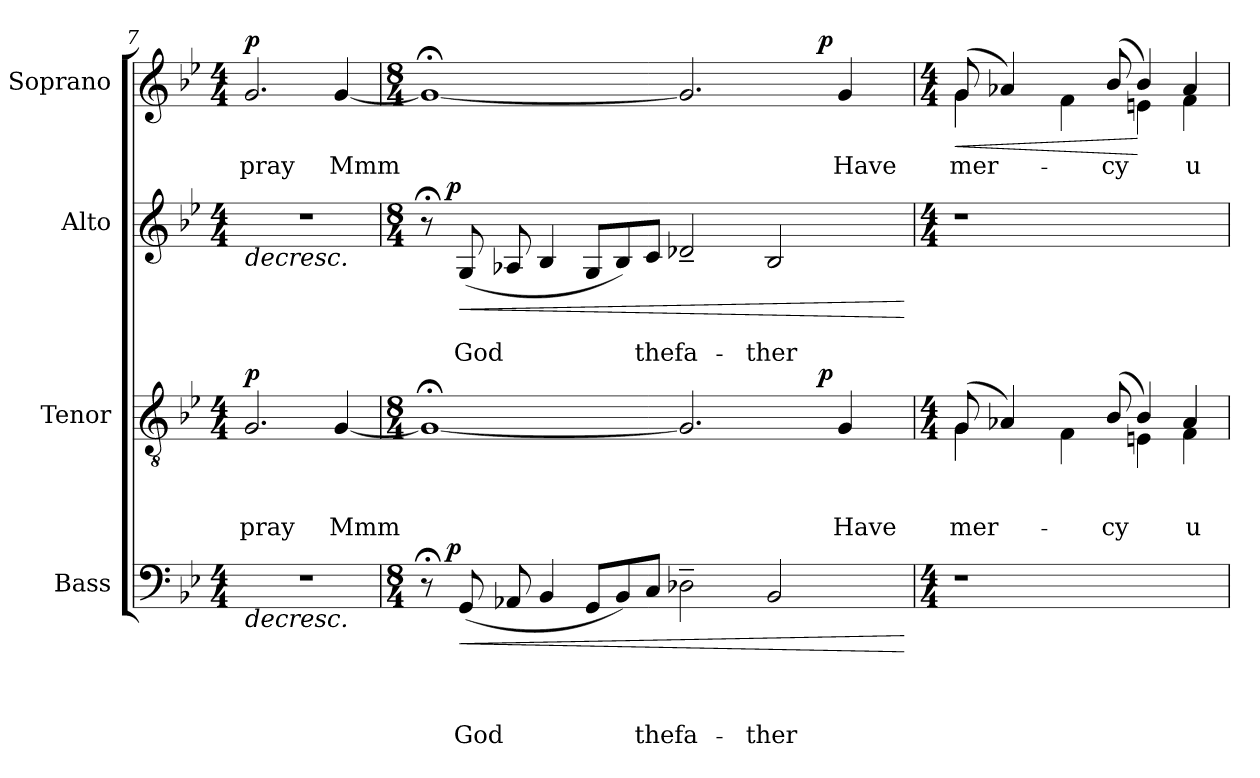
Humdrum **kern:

**kern	**text	**text	**text	**text	**dynam	**kern	**text	**text	**text	**dynam	**kern	**text	**text	**dynam	**kern	**text	**dynam
*part4	*part4	*part4	*part4	*part4	*part4	*part3	*part3	*part3	*part3	*part3	*part2	*part2	*part2	*part2	*part1	*part1	*part1
*staff4	*staff4	*staff4	*staff4	*staff4	*staff4	*staff3	*staff3	*staff3	*staff3	*staff3	*staff2	*staff2	*staff2	*staff2	*staff1	*staff1	*staff1
*I"Bass	*	*	*	*	*	*I"Tenor	*	*	*	*	*I"Alto	*	*	*	*I"Soprano	*	*
*clefF4	*	*	*	*	*	*clefGv2	*	*	*	*	*clefG2	*	*	*	*clefG2	*	*
*k[b-e-]	*	*	*	*	*	*k[b-e-]	*	*	*	*	*k[b-e-]	*	*	*	*k[b-e-]	*	*
*B-:	*	*	*	*	*	*B-:	*	*	*	*	*B-:	*	*	*	*B-:	*	*
*M4/4	*	*	*	*	*	*M4/4	*	*	*	*	*M4/4	*	*	*	*M4/4	*	*
=7	=7	=7	=7	=7	=7	=7	=7	=7	=7	=7	=7	=7	=7	=7	=7	=7	=7
!	!	!	!	!	!LO:HP:b	!	!	!	!LO:LY:b	!LO:DY:a	!	!	!	!LO:HP:b	!	!LO:LY:b	!LO:DY:a
1r	.	.	.	.	>	2.G/	.	.	pray	p	1r	.	.	>	2.g/	pray	p
!	!	!	!	!	!	!	!	!	!LO:LY:b	!	!	!	!	!	!	!LO:LY:b	!
.	.	.	.	.	.	[<4G/	.	.	Mmm	.	.	.	.	.	[<4g/	Mmm	.
!!LO:LB:g=z
=8	=8	=8	=8	=8	=8	=8	=8	=8	=8	=8	=8	=8	=8	=8	=8	=8	=8
*M8/4	*	*	*	*	*	*M8/4	*	*	*	*	*M8/4	*	*	*	*M8/4	*	*
*^	*	*	*	*	*	*^	*	*	*	*	*^	*	*	*	*^	*	*
8r;<	16.ryy	.	.	.	.	.	1G;_	1ryy	.	.	.	.	8r;<	16.ryy	.	.	.	1g;_	1ryy	.	.
!	!	!	!	!	!	!LO:DY:a	!	!	!	!	!	!	!	!	!	!	!LO:DY:a	!	!	!	!
.	1ryy	.	.	.	.	p	.	.	.	.	.	.	.	1ryy	.	.	p	.	.	.	.
!	!	!	!	!	!LO:LY:b	!LO:HP:b	!	!	!	!	!	!	!	!	!	!LO:LY:b	!LO:HP:b	!	!	!	!
(<8GG/	.	.	.	.	God	<	.	.	.	.	.	.	(<8G/	.	.	God	<	.	.	.	.
8AA-X/	.	.	.	.	.	.	.	.	.	.	.	.	8A-X/	.	.	.	.	.	.	.	.
4BB-/	.	.	.	.	.	.	.	.	.	.	.	.	4B-/	.	.	.	.	.	.	.	.
8GG/L	.	.	.	.	.	.	.	.	.	.	.	.	8G/L	.	.	.	.	.	.	.	.
8BB-/)	.	.	.	.	.	.	.	.	.	.	.	.	8B-/)	.	.	.	.	.	.	.	.
!	!	!	!	!	!LO:LY:b	!	!	!	!	!	!	!	!	!	!	!LO:LY:b	!	!	!	!	!
8C/J	.	.	.	.	the	.	.	.	.	.	.	.	8c/J	.	.	the	.	.	.	.	.
!	!	!	!	!	!LO:LY:b	!	!	!	!	!	!	!	!	!	!	!LO:LY:b	!	!	!	!	!
2D-X~>\	.	.	.	.	fa-	]	2.G/]	2ryy	.	.	.	.	2d-X~</	.	.	fa-	]	2.g/]	2ryy	.	.
.	2ryy	.	.	.	.	.	.	.	.	.	.	.	.	2ryy	.	.	.	.	.	.	.
!	!	!	!	!	!LO:LY:b	!	!	!	!	!	!	!	!	!	!	!LO:LY:b	!	!	!	!	!
2BB-/	.	.	.	.	-ther	.	.	8.ryy	.	.	.	.	2B-/	.	.	-ther	.	.	8.ryy	.	.
.	4ryy	.	.	.	.	.	.	.	.	.	.	.	.	4ryy	.	.	.	.	.	.	.
!	!	!	!	!	!	!	!	!	!	!	!	!LO:DY:a	!	!	!	!	!	!	!	!	!LO:DY:a
.	.	.	.	.	.	.	.	4ryy	.	.	.	p	.	.	.	.	.	.	4ryy	.	p
!	!	!	!	!	!	!	!	!	!	!	!LO:LY:b	!	!	!	!	!	!	!	!	!LO:LY:b	!
.	.	.	.	.	.	.	4G/	.	.	.	Have	.	.	.	.	.	.	4g/	.	Have	.
.	8ryy	.	.	.	.	.	.	.	.	.	.	.	.	8ryy	.	.	.	.	.	.	.
.	.	.	.	.	.	.	.	16ryy	.	.	.	.	.	.	.	.	.	.	16ryy	.	.
.	32ryy	.	.	.	.	.	.	.	.	.	.	.	.	32ryy	.	.	.	.	.	.	.
.	.	.	.	.	.	[	.	.	.	.	.	.	.	.	.	.	[	.	.	.	.
*v	*v	*	*	*	*	*	*	*	*	*	*	*	*v	*v	*	*	*	*	*	*	*
=9	=9	=9	=9	=9	=9	=9	=9	=9	=9	=9	=9	=9	=9	=9	=9	=9	=9	=9	=9
*M4/4	*	*	*	*	*	*M4/4	*	*	*	*	*	*M4/4	*	*	*	*M4/4	*	*	*
*^	*	*	*	*	*	*	*	*	*	*	*	*^	*	*	*	*	*	*	*
!LO:N:vis=1	!	!	!	!	!	!	!	!	!	!	!LO:LY:b	!	!LO:N:vis=1	!	!	!	!	!	!	!LO:LY:b	!LO:HP:b
*v	*v	*	*	*	*	*	*	*	*	*	*	*	*v	*v	*	*	*	*	*	*	*
1r	.	.	.	.	.	(8G/	4G\	.	.	mer-	.	1r	.	.	.	(8g/	4g\	mer-	<
.	.	.	.	.	.	4A-X/)	.	.	.	.	.	.	.	.	.	4a-X/)	.	.	.
.	.	.	.	.	.	.	2ryy	.	.	.	.	.	.	.	.	.	2ryy	.	.
.	.	.	.	.	.	(4F\	.	.	.	.	.	.	.	.	.	(4f\	.	.	.
!	!	!	!	!	!	!	!	!	!	!LO:LY:b	!	!	!	!	!	!	!	!LO:LY:b	!
.	.	.	.	.	.	(8B-/	.	.	.	-cy	.	.	.	.	.	(8b-/	.	-cy	.
.	.	.	.	.	.	4En\	4B-/)	.	.	.	.	.	.	.	.	4en\	4b-/)	.	[
!	!	!	!	!	!	!	!	!	!	!LO:LY:b	!	!	!	!	!	!	!	!LO:LY:b	!
4ryy	.	.	.	.	.	4A-/	4F\	.	.	u-	.	4ryy	.	.	.	4a-/	4f\	u-	.
*	*	*	*	*	*	*v	*v	*	*	*	*	*	*	*	*	*v	*v	*	*
=	=	=	=	=	=	=	=	=	=	=	=	=	=	=	=	=	=
*-	*-	*-	*-	*-	*-	*-	*-	*-	*-	*-	*-	*-	*-	*-	*-	*-	*-
